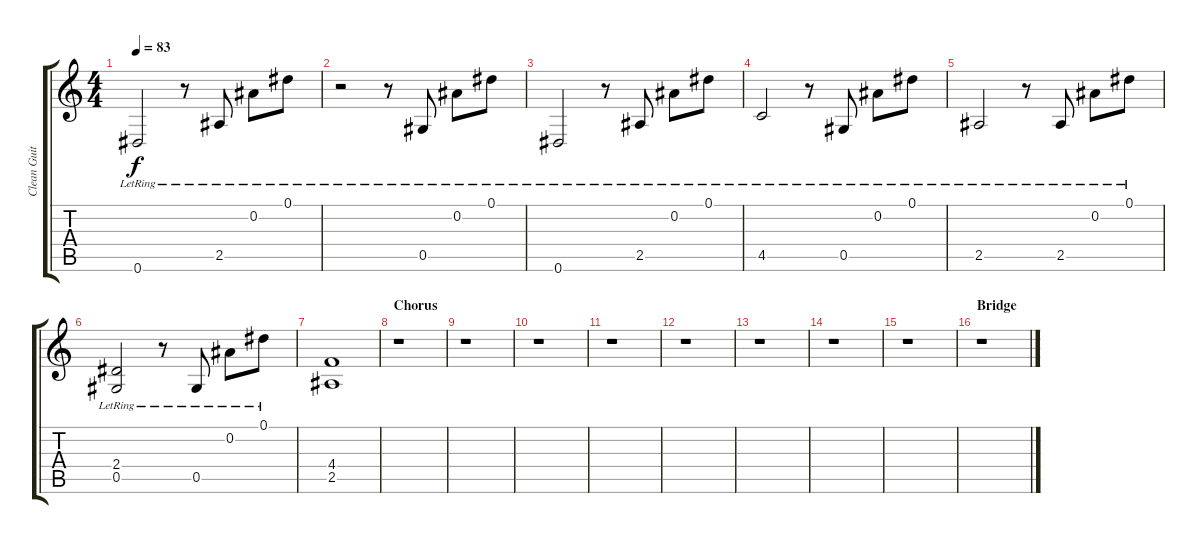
\track ("Clean Guitar 2" "Clean Guit") {instrument electricguitarclean}
\staff {score tabs}
\tuning (Eb4 Bb3 Gb3 Db3 Ab2 Eb2) {hide}
\ts (4 4)
\tempo 83
\clef g2
\ks c
0.6{lr}.2{dy f} r.8 2.5{lr}.8 0.2{lr}.8 0.1{lr}.8 |
r.2{balance 16} r.8 0.5{lr}.8 0.2{lr}.8 0.1{lr}.8 |
0.6{lr}.2 r.8 2.5{lr}.8 0.2{lr}.8 0.1{lr}.8 |
4.5{lr}.2 r.8 0.5{lr}.8 0.2{lr}.8 0.1{lr}.8 |
2.5{lr}.2 r.8 2.5{lr}.8 0.2{lr}.8 0.1{lr}.8 |
(2.4 0.5{lr}).2 r.8 0.5{lr}.8 0.2{lr}.8 0.1{lr}.8 |
(4.4 2.5).1 |
\section ("" "Chorus")
r.1 |
r.1 |
r.1 |
r.1 |
r.1 |
r.1 |
r.1 |
r.1 |
\section ("" "Bridge")
r.1
